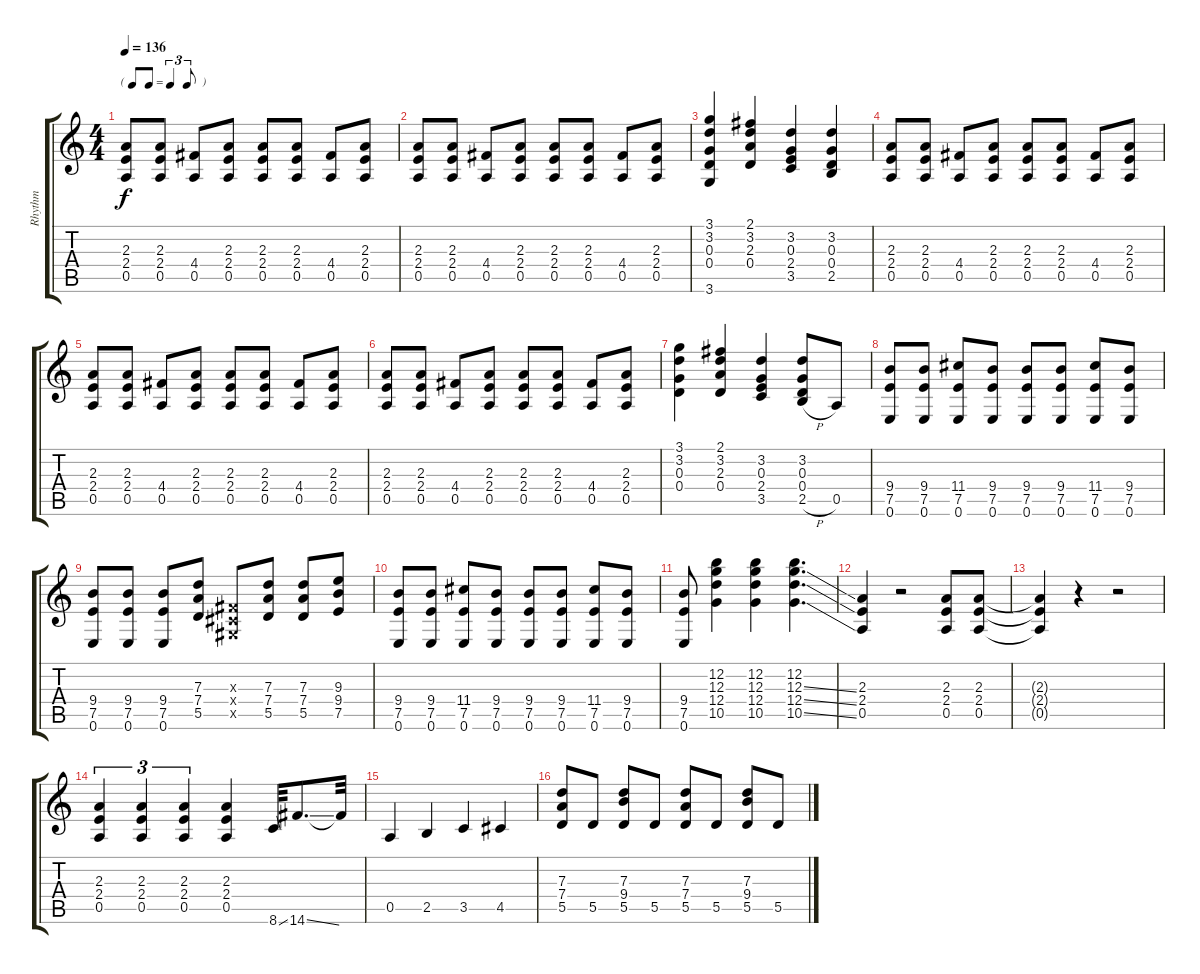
\track ("Rhythm" "Rhythm") {instrument overdrivenguitar}
\staff {score tabs}
\tuning (E4 B3 G3 D3 A2 E2) {hide}
\ts (4 4)
\tf triplet8th
\tempo 136
\clef g2
\ks c
(2.3 2.4 0.5).8{dy f} (2.3 2.4 0.5).8 (4.4 0.5).8 (2.3 2.4 0.5).8 (2.3 2.4 0.5).8 (2.3 2.4 0.5).8 (4.4 0.5).8 (2.3 2.4 0.5).8 |
(2.3 2.4 0.5).8 (2.3 2.4 0.5).8 (4.4 0.5).8 (2.3 2.4 0.5).8 (2.3 2.4 0.5).8 (2.3 2.4 0.5).8 (4.4 0.5).8 (2.3 2.4 0.5).8 |
(3.1 3.2 0.3 0.4 3.6).4 (2.1 3.2 2.3 0.4).4 (3.2 0.3 2.4 3.5).4 (3.2 0.3 0.4 2.5).4 |
(2.3 2.4 0.5).8 (2.3 2.4 0.5).8 (4.4 0.5).8 (2.3 2.4 0.5).8 (2.3 2.4 0.5).8 (2.3 2.4 0.5).8 (4.4 0.5).8 (2.3 2.4 0.5).8 |
(2.3 2.4 0.5).8 (2.3 2.4 0.5).8 (4.4 0.5).8 (2.3 2.4 0.5).8 (2.3 2.4 0.5).8 (2.3 2.4 0.5).8 (4.4 0.5).8 (2.3 2.4 0.5).8 |
(2.3 2.4 0.5).8 (2.3 2.4 0.5).8 (4.4 0.5).8 (2.3 2.4 0.5).8 (2.3 2.4 0.5).8 (2.3 2.4 0.5).8 (4.4 0.5).8 (2.3 2.4 0.5).8 |
(3.1 3.2 0.3 0.4).4 (2.1 3.2 2.3 0.4).4 (3.2 0.3 2.4 3.5).4 (3.2 0.3 0.4 2.5{h}).8 0.5.8 |
(9.4 7.5 0.6).8 (9.4 7.5 0.6).8 (11.4 7.5 0.6).8 (9.4 7.5 0.6).8 (9.4 7.5 0.6).8 (9.4 7.5 0.6).8 (11.4 7.5 0.6).8 (9.4 7.5 0.6).8 |
(9.4 7.5 0.6).8 (9.4 7.5 0.6).8 (9.4 7.5 0.6).8 (7.3 7.4 5.5).8 (-1.3{x} -1.4{x} -1.5{x}).8 (7.3 7.4 5.5).8 (7.3 7.4 5.5).8 (9.3 9.4 7.5).8 |
(9.4 7.5 0.6).8 (9.4 7.5 0.6).8 (11.4 7.5 0.6).8 (9.4 7.5 0.6).8 (9.4 7.5 0.6).8 (9.4 7.5 0.6).8 (11.4 7.5 0.6).8 (9.4 7.5 0.6).8 |
(9.4 7.5 0.6).8 (12.2 12.3 12.4 10.5).4 (12.2 12.3 12.4 10.5).4 (12.2 12.3{ss} 12.4{ss} 10.5{ss}).4{d} |
(2.3 2.4 0.5).4 r.2 (2.3 2.4 0.5).8 (2.3 2.4 0.5).8 |
(2.3{t} 2.4{t} 0.5{t}).4 r.4 r.2 |
(2.3 2.4 0.5).4{tu (3 2)} (2.3 2.4 0.5).4{tu (3 2)} (2.3 2.4 0.5).4{tu (3 2)} (2.3 2.4 0.5).4 8.6{ss}.32 14.6{ss}.8{d} 14.6{t}.32 |
0.5.4 2.5.4 3.5.4 4.5.4 |
(7.3 7.4 5.5).8 5.5.8 (7.3 9.4 5.5).8 5.5.8 (7.3 7.4 5.5).8 5.5.8 (7.3 9.4 5.5).8 5.5.8
